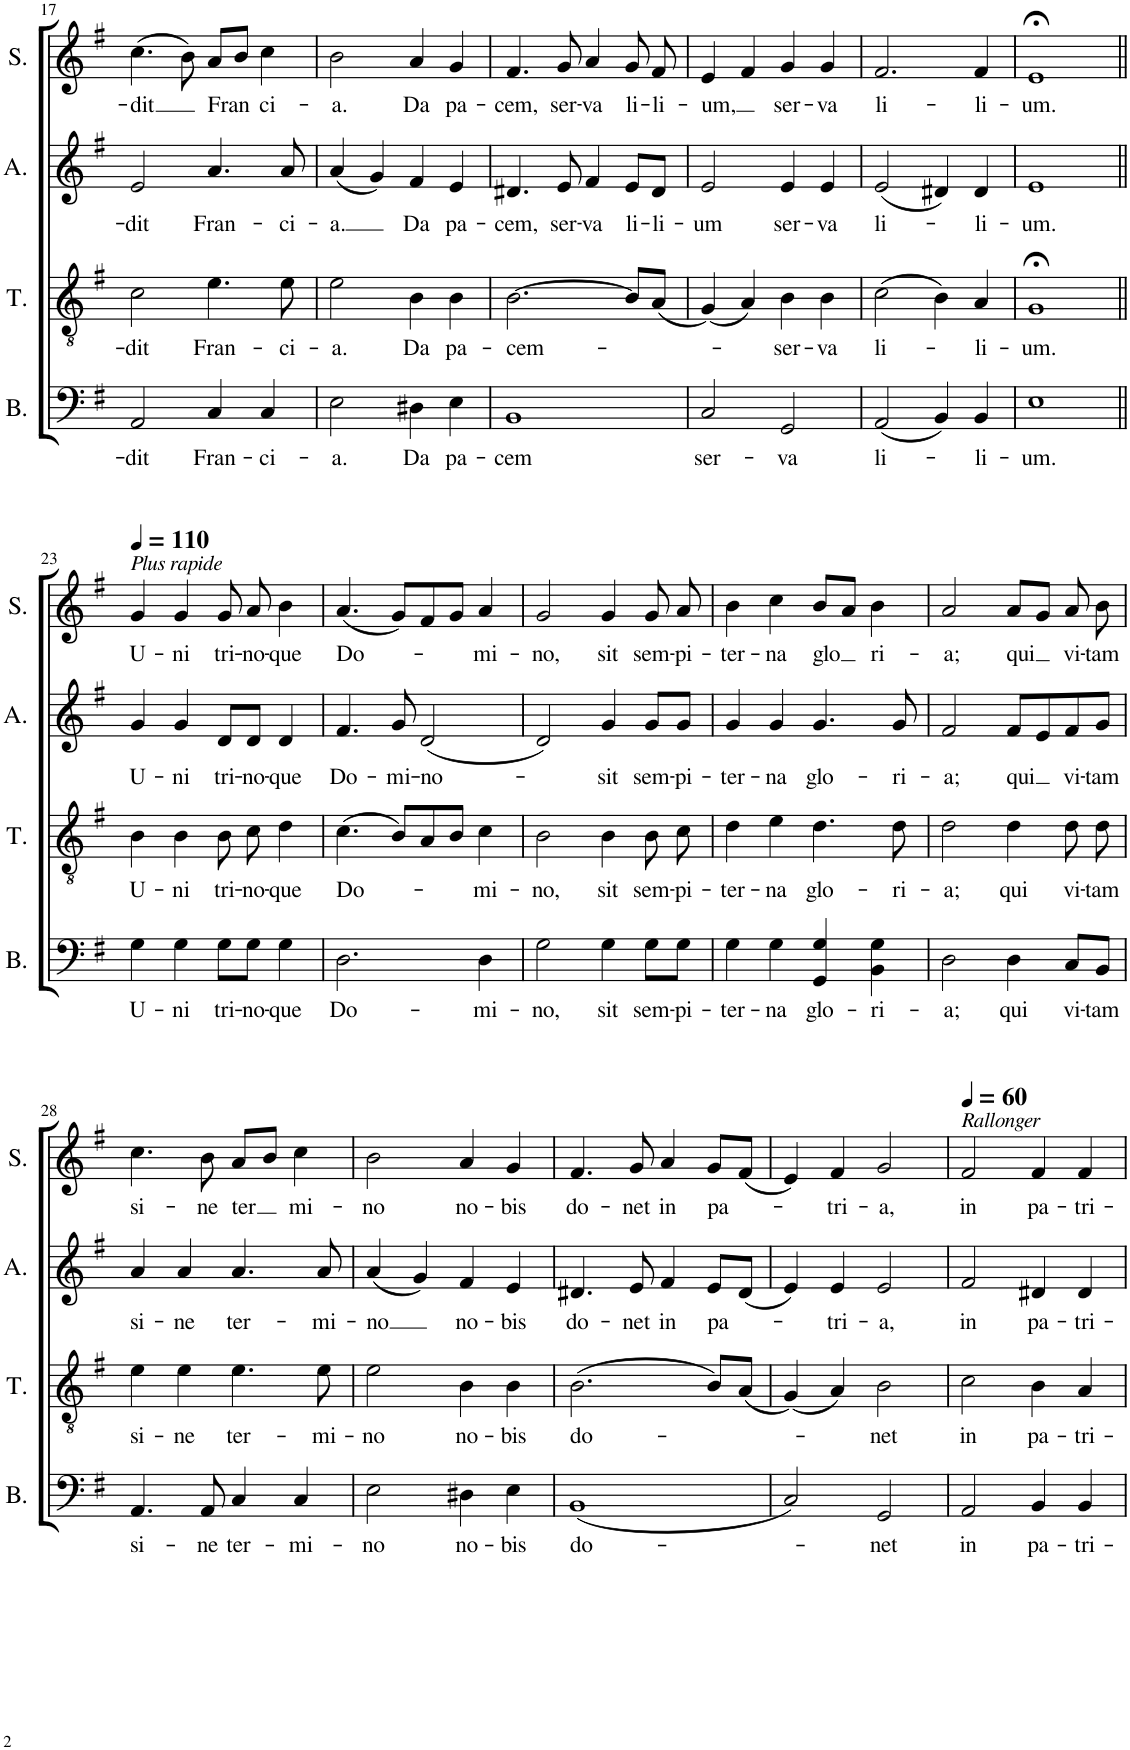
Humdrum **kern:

**kern	**text	**kern	**text	**kern	**text	**kern	**text
*part4	*part4	*part3	*part3	*part2	*part2	*part1	*part1
*staff4	*staff4	*staff3	*staff3	*staff2	*staff2	*staff1	*staff1
*I"Basse	*	*I"Ténor	*	*I"Alto	*	*I"Soprane	*
*I'B.	*	*I'T.	*	*I'A.	*	*I'S.	*
!!LO:PB:g=z
*clefF4	*	*clefGv2	*	*clefG2	*	*clefG2	*
*k[f#]	*	*k[f#]	*	*k[f#]	*	*k[f#]	*
*M4/4	*	*M4/4	*	*M4/4	*	*M4/4	*
*met(c)	*	*met(c)	*	*met(c)	*	*met(c)	*
=17	=17	=17	=17	=17	=17	=17	=17
!	!LO:LY:b	!	!LO:LY:b	!	!LO:LY:b	!	!LO:LY:b
2AA/	-dit	2c\	-dit	2e/	-dit	(4.cc\	-dit
.	.	.	.	.	.	8b\)	.
!	!LO:LY:b	!	!LO:LY:b	!	!LO:LY:b	!	!LO:LY:b
4C/	Fran-	4.e\	Fran-	4.a/	Fran-	8a/L	Fran
.	.	.	.	.	.	8b/J	.
!	!LO:LY:b	!	!	!	!	!	!LO:LY:b
4C/	-ci-	.	.	.	.	4cc\	ci-
!	!	!	!LO:LY:b	!	!LO:LY:b	!	!
.	.	8e\	-ci-	8a/	-ci-	.	.
=18	=18	=18	=18	=18	=18	=18	=18
!	!LO:LY:b	!	!LO:LY:b	!	!LO:LY:b	!	!LO:LY:b
2E\	-a.	2e\	-a.	(4a/	-a.	2b\	-a.
.	.	.	.	4g/)	.	.	.
!	!LO:LY:b	!	!LO:LY:b	!	!LO:LY:b	!	!LO:LY:b
4D#X\	Da	4B\	Da	4f#/	Da	4a/	Da
!	!LO:LY:b	!	!LO:LY:b	!	!LO:LY:b	!	!LO:LY:b
4E\	pa-	4B\	pa-	4e/	pa-	4g/	pa-
=19	=19	=19	=19	=19	=19	=19	=19
!	!LO:LY:b	!	!LO:LY:b	!	!LO:LY:b	!	!LO:LY:b
1BB	-cem	[2.B\	-cem-	4.d#X/	-cem,	4.f#/	-cem,
!	!	!	!	!	!LO:LY:b	!	!LO:LY:b
.	.	.	.	8e/	ser-	8g/	ser-
!	!	!	!	!	!LO:LY:b	!	!LO:LY:b
.	.	.	.	4f#/	-va	4a/	-va
!	!	!	!	!	!LO:LY:b	!	!LO:LY:b
.	.	8B/L]	.	8e/L	li-	8g/	li-
!	!	!	!	!	!LO:LY:b	!	!LO:LY:b
.	.	(8A/J	.	8d#/J	-li-	8f#/	-li-
=20	=20	=20	=20	=20	=20	=20	=20
!	!LO:LY:b	!	!	!	!LO:LY:b	!	!LO:LY:b
2C/	ser-	(4G/)	.	2e/	-um	4e/	-um,
.	.	4A/)	.	.	.	4f#/	.
!	!LO:LY:b	!	!LO:LY:b	!	!LO:LY:b	!	!LO:LY:b
2GG/	-va	4B\	-ser-	4e/	ser-	4g/	ser-
!	!	!	!LO:LY:b	!	!LO:LY:b	!	!LO:LY:b
.	.	4B\	-va	4e/	-va	4g/	-va
=21	=21	=21	=21	=21	=21	=21	=21
!	!LO:LY:b	!	!LO:LY:b	!	!LO:LY:b	!	!LO:LY:b
(2AA/	li-	(2c\	li-	(2e/	li-	2.f#/	li-
4BB/)	.	4B\)	.	4d#X/)	.	.	.
!	!LO:LY:b	!	!LO:LY:b	!	!LO:LY:b	!	!LO:LY:b
4BB/	-li-	4A/	-li-	4d#/	-li-	4f#/	-li-
=22	=22	=22	=22	=22	=22	=22	=22
!	!LO:LY:b	!	!LO:LY:b	!	!LO:LY:b	!	!LO:LY:b
1E	-um.	1G;<	-um.	1e	-um.	1e;<	-um.
!!LO:LB:g=z
=23||	=23||	=23||	=23||	=23||	=23||	=23||	=23||
*	*	*	*	*	*	*MM110	*
!	!	!	!	!	!	!LO:TX:a:i:t=Plus rapide	!
!	!LO:LY:b	!	!LO:LY:b	!	!LO:LY:b	!	!LO:LY:b
4G\	U-	4B\	U-	4g/	U-	4g/	U-
!	!LO:LY:b	!	!LO:LY:b	!	!LO:LY:b	!	!LO:LY:b
4G\	-ni	4B\	-ni	4g/	-ni	4g/	-ni
!	!LO:LY:b	!	!LO:LY:b	!	!LO:LY:b	!	!LO:LY:b
8G\L	tri-	8B\	tri-	8d/L	tri-	8g/	tri-
!	!LO:LY:b	!	!LO:LY:b	!	!LO:LY:b	!	!LO:LY:b
8G\J	-no-	8c\	-no-	8d/J	-no-	8a/	-no-
!	!LO:LY:b	!	!LO:LY:b	!	!LO:LY:b	!	!LO:LY:b
4G\	-que	4d\	-que	4d/	-que	4b\	-que
=24	=24	=24	=24	=24	=24	=24	=24
!	!LO:LY:b	!	!LO:LY:b	!	!LO:LY:b	!	!LO:LY:b
2.D\	Do-	(4.c\	Do-	4.f#/	Do-	(4.a/	Do-
!	!	!	!	!	!LO:LY:b	!	!
.	.	8B/L)	.	8g/	-mi-	8g/L)	.
!	!	!	!	!	!LO:LY:b	!	!
.	.	8A/	.	(2d/	-no-	8f#/	.
.	.	8B/J	.	.	.	8g/J	.
!	!LO:LY:b	!	!LO:LY:b	!	!	!	!LO:LY:b
4D\	-mi-	4c\	-mi-	.	.	4a/	-mi-
=25	=25	=25	=25	=25	=25	=25	=25
!	!LO:LY:b	!	!LO:LY:b	!	!	!	!LO:LY:b
2G\	-no,	2B\	-no,	2d/)	.	2g/	-no,
!	!LO:LY:b	!	!LO:LY:b	!	!LO:LY:b	!	!LO:LY:b
4G\	sit	4B\	sit	4g/	-sit	4g/	sit
!	!LO:LY:b	!	!LO:LY:b	!	!LO:LY:b	!	!LO:LY:b
8G\L	sem-	8B\	sem-	8g/L	sem-	8g/	sem-
!	!LO:LY:b	!	!LO:LY:b	!	!LO:LY:b	!	!LO:LY:b
8G\J	-pi-	8c\	-pi-	8g/J	-pi-	8a/	-pi-
=26	=26	=26	=26	=26	=26	=26	=26
!	!LO:LY:b	!	!LO:LY:b	!	!LO:LY:b	!	!LO:LY:b
4G\	-ter-	4d\	-ter-	4g/	-ter-	4b\	-ter-
!	!LO:LY:b	!	!LO:LY:b	!	!LO:LY:b	!	!LO:LY:b
4G\	-na	4e\	-na	4g/	-na	4cc\	-na
!	!LO:LY:b	!	!LO:LY:b	!	!LO:LY:b	!	!LO:LY:b
4GG/ 4G/	glo-	4.d\	glo-	4.g/	glo-	8b/L	glo
.	.	.	.	.	.	8a/J	.
!	!LO:LY:b	!	!	!	!	!	!LO:LY:b
4BB\ 4G\	-ri-	.	.	.	.	4b\	ri-
!	!	!	!LO:LY:b	!	!LO:LY:b	!	!
.	.	8d\	-ri-	8g/	-ri-	.	.
=27	=27	=27	=27	=27	=27	=27	=27
!	!LO:LY:b	!	!LO:LY:b	!	!LO:LY:b	!	!LO:LY:b
2D\	-a;	2d\	-a;	2f#/	-a;	2a/	-a;
!	!LO:LY:b	!	!LO:LY:b	!	!LO:LY:b	!	!LO:LY:b
4D\	qui	4d\	qui	8f#/L	qui	8a/L	qui
.	.	.	.	8e/	.	8g/J	.
!	!LO:LY:b	!	!LO:LY:b	!	!LO:LY:b	!	!LO:LY:b
8C/L	vi-	8d\	vi-	8f#/	vi-	8a/	vi-
!	!LO:LY:b	!	!LO:LY:b	!	!LO:LY:b	!	!LO:LY:b
8BB/J	-tam	8d\	-tam	8g/J	-tam	8b\	-tam
!!LO:LB:g=z
=28	=28	=28	=28	=28	=28	=28	=28
!	!LO:LY:b	!	!LO:LY:b	!	!LO:LY:b	!	!LO:LY:b
4.AA/	si-	4e\	si-	4a/	si-	4.cc\	si-
!	!	!	!LO:LY:b	!	!LO:LY:b	!	!
.	.	4e\	-ne	4a/	-ne	.	.
!	!LO:LY:b	!	!	!	!	!	!LO:LY:b
8AA/	-ne	.	.	.	.	8b\	-ne
!	!LO:LY:b	!	!LO:LY:b	!	!LO:LY:b	!	!LO:LY:b
4C/	ter-	4.e\	ter-	4.a/	ter-	8a/L	ter
.	.	.	.	.	.	8b/J	.
!	!LO:LY:b	!	!	!	!	!	!LO:LY:b
4C/	-mi-	.	.	.	.	4cc\	mi-
!	!	!	!LO:LY:b	!	!LO:LY:b	!	!
.	.	8e\	-mi-	8a/	-mi-	.	.
=29	=29	=29	=29	=29	=29	=29	=29
!	!LO:LY:b	!	!LO:LY:b	!	!LO:LY:b	!	!LO:LY:b
2E\	-no	2e\	-no	(4a/	-no	2b\	-no
.	.	.	.	4g/)	.	.	.
!	!LO:LY:b	!	!LO:LY:b	!	!LO:LY:b	!	!LO:LY:b
4D#X\	no-	4B\	no-	4f#/	no-	4a/	no-
!	!LO:LY:b	!	!LO:LY:b	!	!LO:LY:b	!	!LO:LY:b
4E\	-bis	4B\	-bis	4e/	-bis	4g/	-bis
=30	=30	=30	=30	=30	=30	=30	=30
!	!LO:LY:b	!	!LO:LY:b	!	!LO:LY:b	!	!LO:LY:b
(1BB	do-	(2.B\	do-	4.d#X/	do-	4.f#/	do-
!	!	!	!	!	!LO:LY:b	!	!LO:LY:b
.	.	.	.	8e/	-net	8g/	-net
!	!	!	!	!	!LO:LY:b	!	!LO:LY:b
.	.	.	.	4f#/	in	4a/	in
!	!	!	!	!	!LO:LY:b	!	!LO:LY:b
.	.	8B/L)	.	8e/L	pa-	8g/L	pa-
.	.	(8A/J	.	(8d#/J	.	(8f#/J	.
=31	=31	=31	=31	=31	=31	=31	=31
2C/)	.	(4G/)	.	4e/)	.	4e/)	.
!	!	!	!	!	!LO:LY:b	!	!LO:LY:b
.	.	4A/)	.	4e/	-tri-	4f#/	-tri-
!	!LO:LY:b	!	!LO:LY:b	!	!LO:LY:b	!	!LO:LY:b
2GG/	-net	2B\	-net	2e/	-a,	2g/	-a,
=32	=32	=32	=32	=32	=32	=32	=32
*	*	*	*	*	*	*MM60	*
!	!	!	!	!	!	!LO:TX:a:i:t=Rallonger	!
!	!LO:LY:b	!	!LO:LY:b	!	!LO:LY:b	!	!LO:LY:b
2AA/	in	2c\	in	2f#/	in	2f#/	in
!	!LO:LY:b	!	!LO:LY:b	!	!LO:LY:b	!	!LO:LY:b
4BB/	pa-	4B\	pa-	4d#X/	pa-	4f#/	pa-
!	!LO:LY:b	!	!LO:LY:b	!	!LO:LY:b	!	!LO:LY:b
4BB/	-tri-	4A/	-tri-	4d#/	-tri-	4f#/	-tri-
=	=	=	=	=	=	=	=
*-	*-	*-	*-	*-	*-	*-	*-
